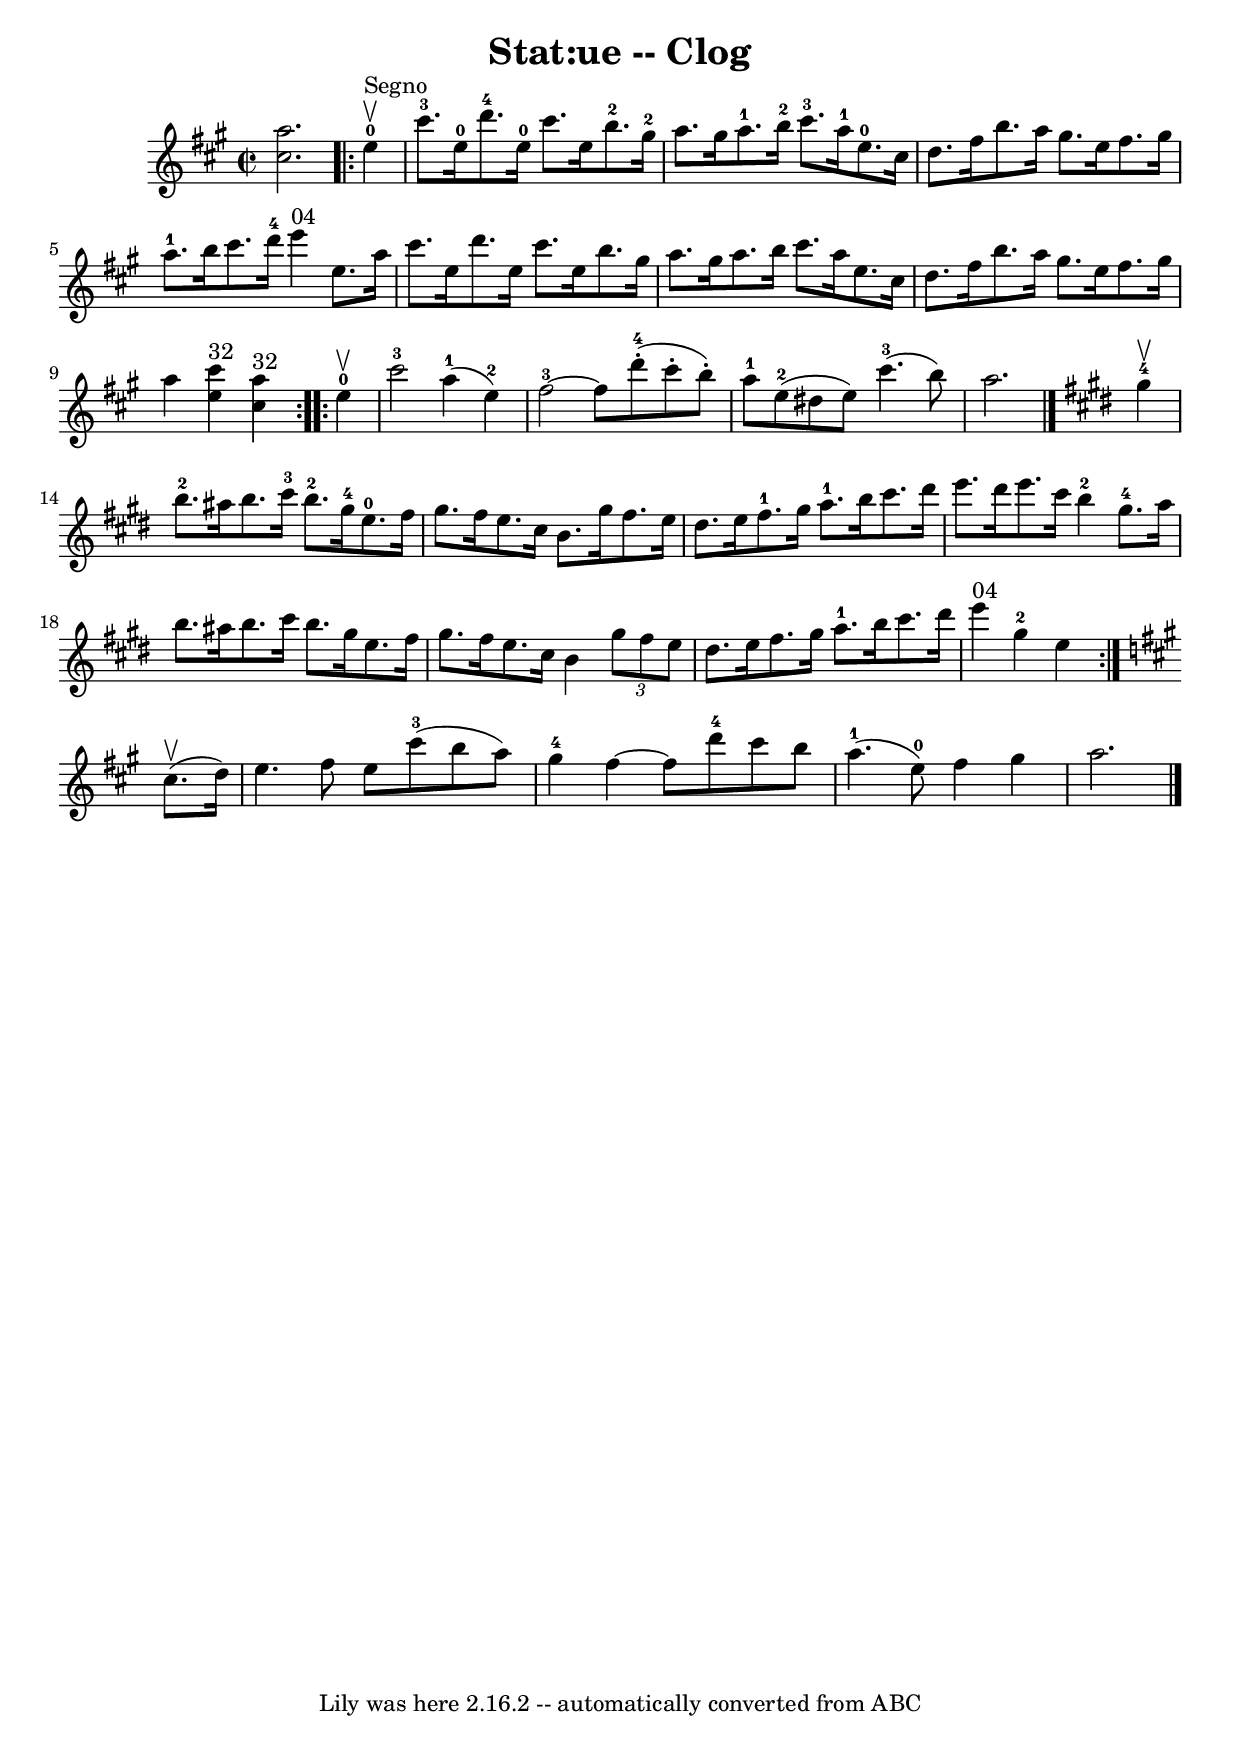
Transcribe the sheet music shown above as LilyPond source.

\version "2.7.40"
\include "Mammoth.ily"
\header {
	%% book = "Ryan's Mammoth Collection"
	crossRefNumber = "1"
	footnotes = "\\\\155 919"
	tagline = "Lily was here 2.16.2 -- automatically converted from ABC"
	title = "Stat:ue -- Clog"
}
voicedefault =  {


\override Staff.TimeSignature #'style = #'C
 \time 2/2 
\key a \major << cis''2. a''2.   >>   |
     
\repeat volta 2 { e''4-0^"Segno"^\upbow |
 cis'''8.-3   
e''16-0 d'''8.-4 e''16-0 cis'''8. e''16 b''8.-2   
gis''16-2   |
 a''8. gis''16 a''8.-1 b''16-2     
cis'''8.-3 a''16-1 e''8.-0 cis''16    |
 d''8.    
fis''16 b''8. a''16 gis''8. e''16 fis''8. gis''16    |
 
 a''8.-1 b''16 cis'''8. d'''16-4 e'''4^"04" e''8.    
a''16    |
 cis'''8. e''16 d'''8. e''16 cis'''8. e''16 
 b''8. gis''16    |
 a''8. gis''16 a''8. b''16    
cis'''8. a''16 e''8. cis''16    |
 d''8. fis''16 b''8. 
 a''16 gis''8. e''16 fis''8. gis''16    |
 a''4    <<   
e''4^"32" cis'''4   >>   << cis''4^"32" a''4   >> }     
\repeat volta 2 { e''4-0^\upbow |
 cis'''2-3 a''4-1(
 e''4-2)   |
 fis''2-3  ~ fis''8 d'''8-4(-.   
cis'''8 -. b''8 -.)   |
 a''8-1 e''8-2(dis''8    
e''8) cis'''4.-3(b''8)   |
 a''2.    \bar "|."   

\key e \major gis''4-4^\upbow |
 b''8.-2 ais''16    
b''8. cis'''16-3 b''8.-2 gis''16-4 e''8.-0 fis''16    
|
 gis''8. fis''16 e''8. cis''16 b'8. gis''16 fis''8. 
 e''16    |
 dis''8. e''16 fis''8.-1 gis''16 a''8. 
-1 b''16 cis'''8. dis'''16    |
 e'''8. dis'''16 e'''8. 
 cis'''16 b''4-2 gis''8.-4 a''16    |
 b''8.    
ais''16 b''8. cis'''16 b''8. gis''16 e''8. fis''16    
|
 gis''8. fis''16 e''8. cis''16 b'4    \times 2/3 {   
gis''8 fis''8 e''8  }   |
 dis''8. e''16 fis''8.    
gis''16 a''8.-1 b''16 cis'''8. dis'''16    |
 e'''4 
^"04" gis''4-2 e''4    }   
\key a \major cis''8.^\upbow(d''16  
-) |
 e''4. fis''8 e''8 cis'''8-3(b''8 a''8)   
|
 gis''4-4 fis''4   ~ fis''8 d'''8-4 cis'''8 b''8 
   |
 a''4.-1(e''8-0) fis''4 gis''4    |
   
a''2.      \bar "|."   
}

\score{
    <<

	\context Staff="default"
	{
	    \voicedefault 
	}

    >>
	\layout {
	}
	\midi {}
}
